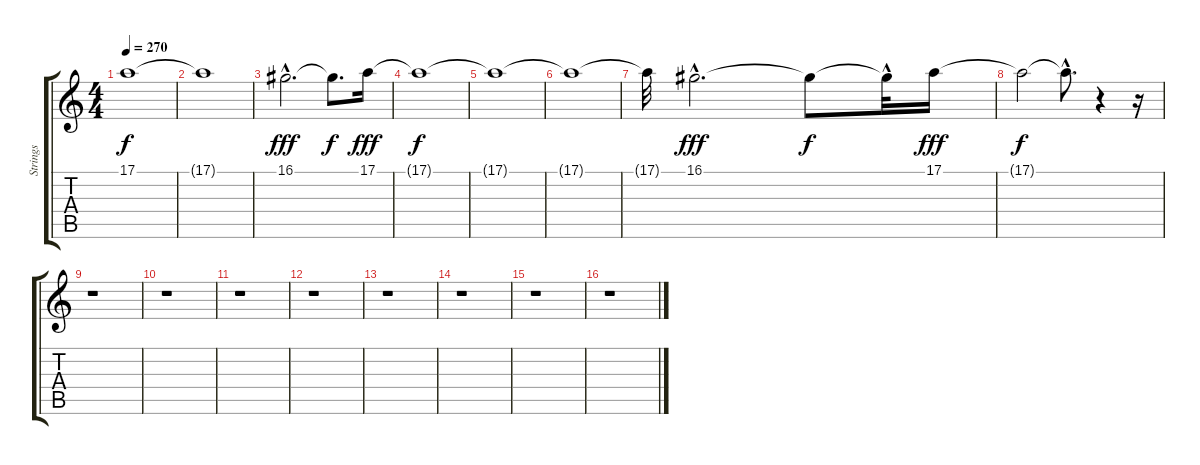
\track ("Strings" "Strings") {instrument stringensemble2}
\staff {score tabs}
\tuning (E4 B3 G3 D3 A2 E2) {hide}
\ts (4 4)
\tempo 270
\clef g2
\ks c
17.1{t}.1{dy f} |
17.1{t}.1 |
16.1{hac}.2{d dy fff} 16.1{t}.8{d dy f} 17.1.16{dy fff} |
17.1{t}.1{dy f} |
17.1{t}.1 |
17.1{t}.1 |
17.1{t}.32 16.1{hac}.2{d dy fff} 16.1{t}.8{dy f} 16.1{hac t}.32 17.1.16{dy fff} |
17.1{t}.2{dy f} 17.1{hac t}.8{d} r.4 r.16 |
r.1 |
r.1 |
r.1 |
r.1 |
r.1 |
r.1 |
r.1 |
r.1
